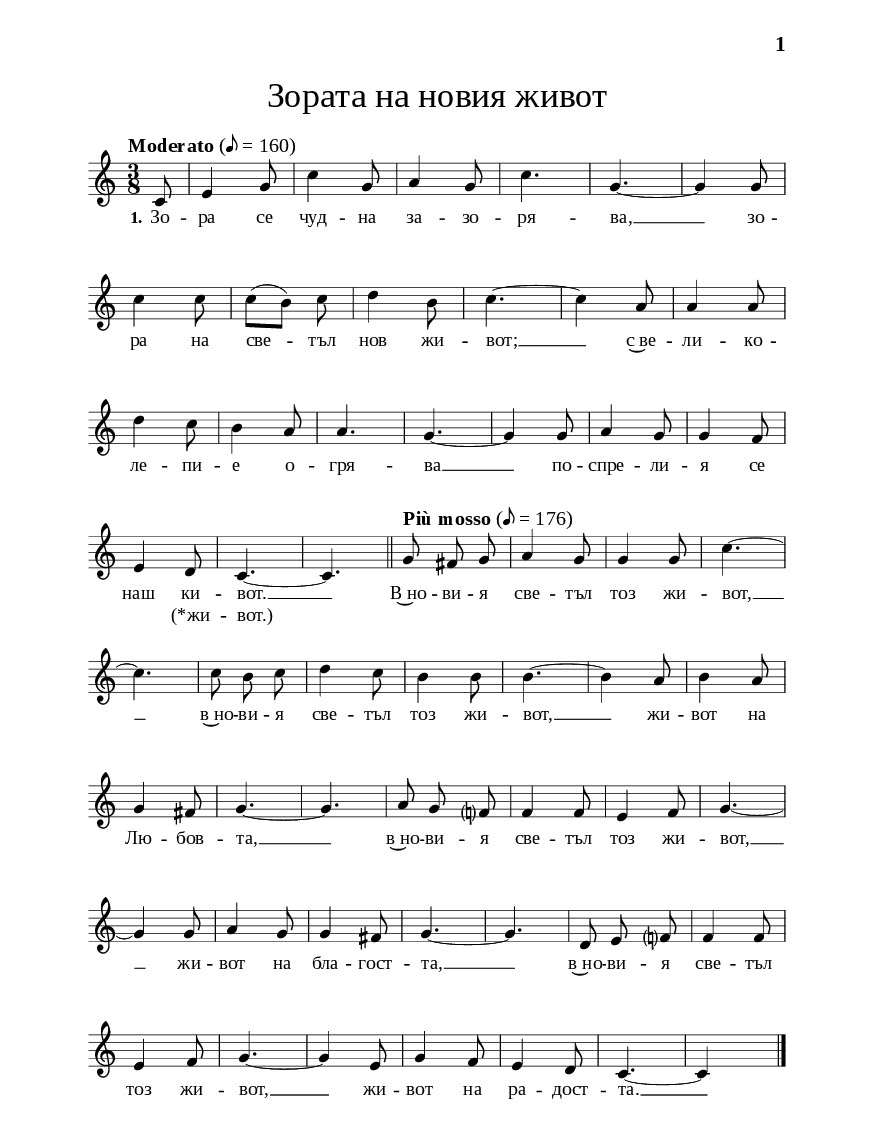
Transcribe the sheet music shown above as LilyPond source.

\version "2.24.4"

% include paper part and global functions
\include "include/globals.ily"

\bookpart {
  \label #'ref016
  \tocItem \markup "Зората на новия живот"
  \include "include/bookpart-paper.ily"
  \score {
    \include "include/score-layout.ily"

    \new Voice \absolute  {
      \clef treble
      \key c \major
      \time 3/8
      \tempoFunc "Moderato" 8 "160"
      \partial 8
      \autoBeamOff
      c'8 |e'4 g'8|c''4 g'8 |a'4 g'8 |c''4.| g'4. ~ |  g'4 g'8 |\break
      c''4 c''8| \once \autoBeamOn c''8 ([  b'8  ])  \noBeam  c''8 |d''4 b'8  |c''4. ~ | c''4  a'8| a'4 a'8| \break
      d''4  c''8| b'4 a'8| a'4. | g'4. ~ | g'4  g'8 | a'4 g'8 | g'4 f'8 | \break
      e'4 d'8| c'4. ~ | c'4.  | \bar "||"
      \tempoFunc "Più mosso" 8 "176"
      g'8  fis'8 g'8 | a'4 g'8 | g'4 g'8 | c''4. ~ | \break
      c''4.  | c''8 b'8 c''8| d''4 c''8 | b'4  b'8 | b'4. ~ | b'4   a'8| b'4 a'8 | \break
      g'4 fis'8 | g'4. ~ | g'4.  | a'8 g'8 f'?8 | f'4 f'8 | e'4 f'8 | g'4. ~ | \break
      g'4  g'8 | a'4 g'8 | g'4 fis'8 | g'4. ~ | g'4. | d'8 e'8 f'?8| f'4 f'8 | \break
      e'4 f'8 | g'4. ~ |g'4  e'8 | g'4 f'8 | e'4 d'8 | c'4. ~ | c' 4 s8 | \bar "|."
    }

    \addlyrics {
      \set stanza = "1." Зо -- ра се чуд -- на за -- зо -- ря -- ва, __ зо --
      ра на све -- тъл нов жи -- вот; __ с~ве -- ли -- ко --
      ле -- пи -- е о -- гря -- ва __  по -- спре -- ли -- я се
      наш ки -- вот. __  В~но -- ви -- я све -- тъл тоз жи -- вот, __
      в~но -- ви -- я све -- тъл тоз жи -- вот, __  жи -- вот на
      Лю -- бов -- та, __   в~но -- ви -- я све -- тъл тоз жи -- вот, __
      жи -- вот на бла -- гост -- та, __  в~но -- ви -- я све -- тъл
      тоз жи -- вот, __  жи -- вот на ра -- дост -- та. __
    }
    \addlyrics {
      \repeat unfold 32 { \skip 2 } (*жи -- вот.)
    }

    \header {
      title = \titleFunc #'ref_desc_1 "Зората на новия живот" "Zorata na Novija život"
    }

    \midi{}
  } % score

  \pageBreak

  % \markup  \abs-fontsize #11 {

  %   \fill-line {

  %     \override #`(baseline-skip . ,bgCoupletBaselineSkip) % affects space between column lines
  %     \column {
  %       \vspace #0.7
  %       \line { 2. И птички въздуха изпълнят }
  %       \line {   "   " с възторг и сладки песни в хор, }
  %       \line {   "   " хармонията да допълнят }
  %       \line {   "   " в големия небесен двор.}

  %       \line { " " }
  %       \line { "   " \italic {Припев: } }
  %       \line {  "   " В новия светъл тоз живот, (2) }
  %       \line { "   " живот на Любовта, }
  %       \line {  "   " в новия светъл тоз живот,}
  %       \line { "   " живот на благостта, }
  %       \line { "   "  в новия светъл тоз живот,}
  %       \line {  "   " живот на радостта.}
  %       \line { " " }

  %       \line { 3. Трепти зората лекокрила  }
  %       \line {   "   " и буди нашите души; }
  %       \line {   "   " като любяща майка мила}
  %       \line {   "   " подканва всекиго: „Стани!“.}

  %       \line { " " }
  %       \line { "   " \italic {Припев ...} }
  %       \line { " " }

  %       \line { 4. Лъчи от  любовта ни вливат }
  %       \line {   "   " в гърдите жива топлина, }
  %       \line {   "   " със сладка вяра ни повдигат }
  %       \line {   "   " във крепост и виделина. }

  %       \line { " " }
  %       \line { "   " \italic {Припев ...} }
  %       \line { " " }

  %       \line { 5.  О, тез лъчи от Бога идат, }
  %       \line {   "   " те пълнят нашите сърца }
  %       \line {   "   " и шепнат сладко как Той вика: }
  %       \line {   "   " „Елате, Mоите деца!“. }
  %       \line { " " }
  %       \line { "   " \italic {Припев ...} }
  %       \line { " " }
  %     }
  %   }
  % } % markup

  \markup \vspace #0.8

  \markup \abs-fontsize #11 {
    \fill-line {
      % moves the column off the left margin;
      % can be removed if space on the page is tight
      % \hspace #0.1
      \column {
        \line {
          \bold "2."
          \column {
            "И птички въздуха изпълнят"
            "с възторг и сладки песни в хор,"
            "хармонията да допълнят"
            "в големия небесен двор."
          }
        }
        % adds vertical spacing between verses
        \vspace #1
        \line{ \italic"    Припев:"}
        %\vspace #0.3
        \line {
          "   "
          \column {
            "В новия светъл тоз живот, (2)"
            "живот на Любовта,"
            "в новия светъл тоз живот,"
            "живот на благостта,"
            "в новия светъл тоз живот,"
            "живот на радостта."
          }
        }
        \vspace #1
        \line {
          \bold "3."
          \column {
            "Трепти зората лекокрила"
            "и буди нашите души;"
            "като любяща майка мила"
            "подканва всекиго: „Стани!“."
          }
        }
        \vspace #1
        \line {
          \bold " "
          \column {
            \italic "  Припев ..."
          }
        }
        \vspace #0.5
        \line {
          \bold "4."
          \column {
            "Лъчи от любовта ни вливат"
            "в гърдите жива топлина,"
            "със сладка вяра ни повдигат"
            "във крепост и виделина."
          }
        }
        \vspace #1
        \line {
          \bold " "
          \column {
            \italic"  Припев ..."
          }
        }
        \vspace #0.5
        \line {
          \bold "5."
          \column {
            "О, тез лъчи от Бога идат,"
            "те пълнят нашите сърца"
            "и шепнат сладко как Той вика:"
            "„Елате, Mоите деца!“."
          }
        }
      }
      % gives some extra space on the right margin;
      % can be removed if page space is tight
      % \hspace #0.1
    }
  }

} % bookpart
